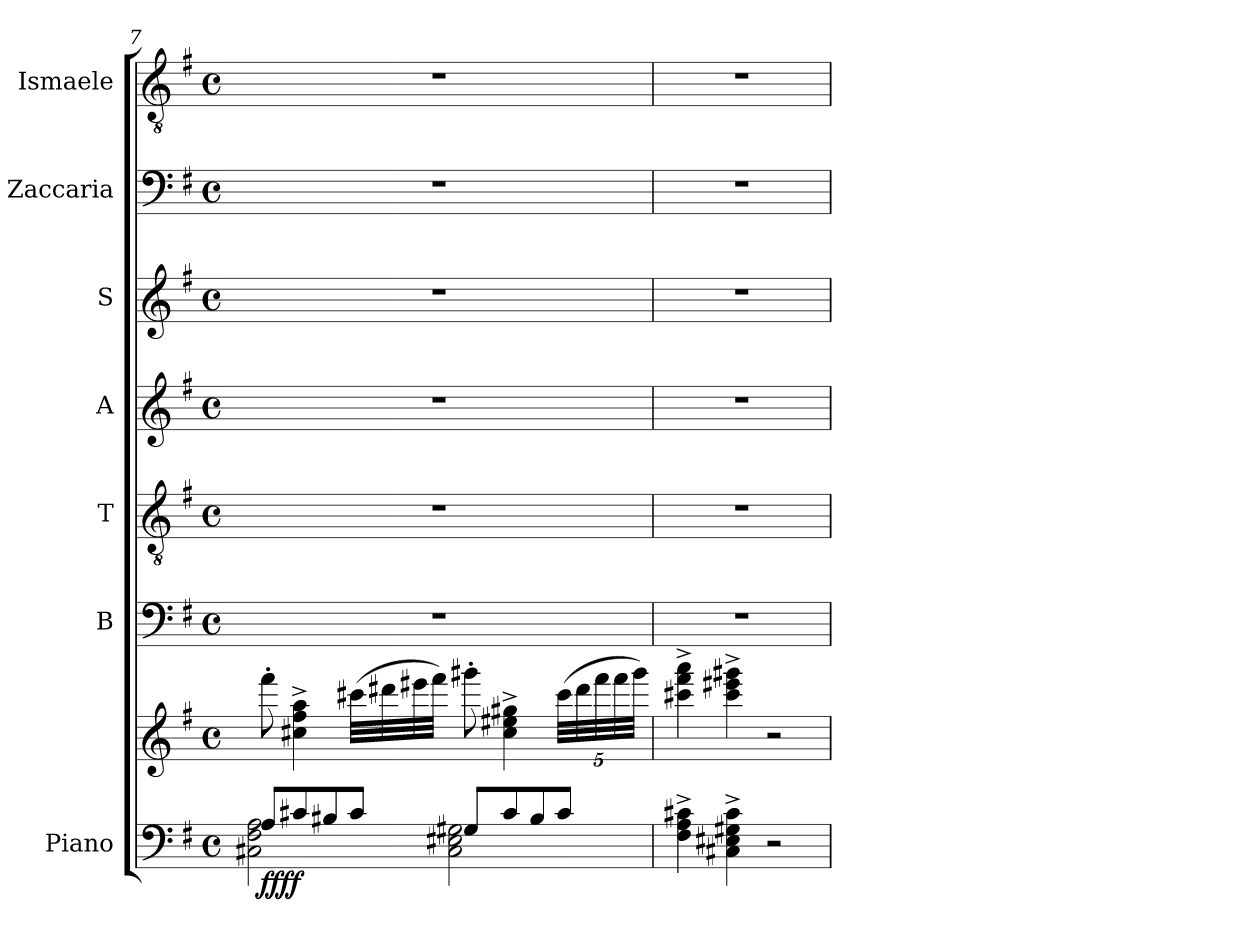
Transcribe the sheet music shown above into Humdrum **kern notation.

**kern	**kern	**dynam	**kern	**kern	**kern	**kern	**kern	**kern
*part7	*part7	*part7	*part6	*part5	*part4	*part3	*part2	*part1
*staff8	*staff7	*staff7/8	*staff6	*staff5	*staff4	*staff3	*staff2	*staff1
*I"Piano	*	*	*I"B	*I"T	*I"A	*I"S	*I"Zaccaria	*I"Ismaele
*I'Pno	*	*	*I'B	*I'T	*I'A	*I'S	*	*
*clefF4	*clefG2	*	*clefF4	*clefGv2	*clefG2	*clefG2	*clefF4	*clefGv2
*k[f#]	*k[f#]	*	*k[f#]	*k[f#]	*k[f#]	*k[f#]	*k[f#]	*k[f#]
*M4/4	*M4/4	*	*M4/4	*M4/4	*M4/4	*M4/4	*M4/4	*M4/4
*met(c)	*met(c)	*	*met(c)	*met(c)	*met(c)	*met(c)	*met(c)	*met(c)
=7	=7	=7	=7	=7	=7	=7	=7	=7
*^	*	*	*	*	*	*	*	*
!	!	!	!LO:DY:b=2	!	!	!	!	!	!
!	!	!	!LO:DY:n=1:b	!	!	!	!	!	!
8A/L	2C#X\ 2F#\ 2A\	8fff#'\	ff ff	1r	1r	1r	1r	1r	1r
8c#X/	.	4cc#X\^ 4ff#\^ 4aa\^	.	.	.	.	.	.	.
8B#X/	.	.	.	.	.	.	.	.	.
8c#/J	.	(>32ccc#X\LLL	.	.	.	.	.	.	.
.	.	32ddd#X\	.	.	.	.	.	.	.
.	.	32eee#X\	.	.	.	.	.	.	.
.	.	32fff#\JJJ)	.	.	.	.	.	.	.
8G/L	2C#\ 2E#X\ 2G#X\	8ggg#X'\	.	.	.	.	.	.	.
8c#/	.	4cc#\^ 4ee#X\^ 4gg#X\^	.	.	.	.	.	.	.
8B#/	.	.	.	.	.	.	.	.	.
*	*	*Xbrackettup	*	*	*	*	*	*	*
8c#/J	.	(>40ccc#\LLL	.	.	.	.	.	.	.
.	.	40ddd#\	.	.	.	.	.	.	.
.	.	40fff#\	.	.	.	.	.	.	.
.	.	40fff#\	.	.	.	.	.	.	.
.	.	40ggg#\JJJ)	.	.	.	.	.	.	.
*v	*v	*	*	*	*	*	*	*	*
=8	=8	=8	=8	=8	=8	=8	=8	=8
4F#\^ 4A\^ 4c#X\^	4ccc#X\^ 4fff#\^ 4aaa\^	.	1r	1r	1r	1r	1r	1r
4C#X\^ 4E#X\^ 4G#X\^ 4c#\^	4ccc#\^ 4eee#X\^ 4ggg#X\^	.	.	.	.	.	.	.
2r	2r	.	.	.	.	.	.	.
=	=	=	=	=	=	=	=	=
*-	*-	*-	*-	*-	*-	*-	*-	*-
